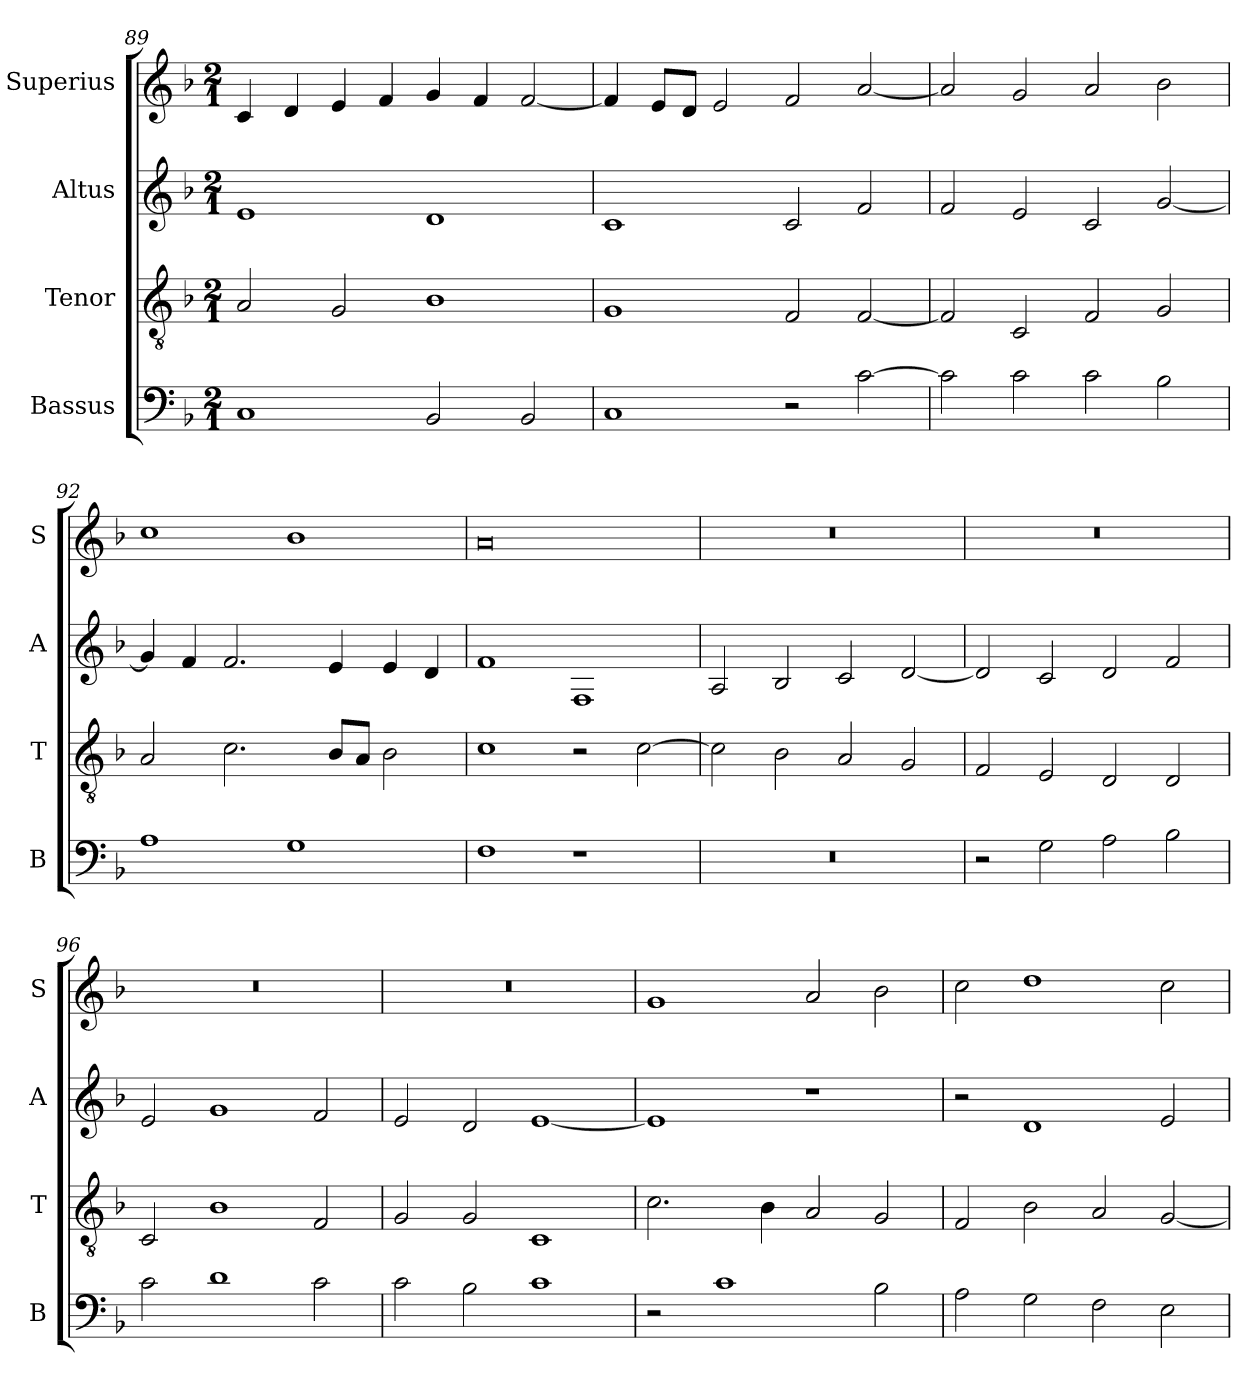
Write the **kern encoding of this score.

**kern	**kern	**kern	**kern
*part4	*part3	*part2	*part1
*staff4	*staff3	*staff2	*staff1
*I"Bassus	*I"Tenor	*I"Altus	*I"Superius
*I'B	*I'T	*I'A	*I'S
*clefF4	*clefGv2	*clefG2	*clefG2
*k[b-]	*k[b-]	*k[b-]	*k[b-]
*F:	*F:	*F:	*F:
*M2/1	*M2/1	*M2/1	*M2/1
=89	=89	=89	=89
1C	2A	1e	4c
.	.	.	4d
.	2G	.	4e
.	.	.	4f
2BB-	1B-	1d	4g
.	.	.	4f
2BB-	.	.	[2f
=90	=90	=90	=90
1C	1G	1c	4f]
.	.	.	8eL
.	.	.	8dJ
.	.	.	2e
2r	2F	2c	2f
[2c	[2F	2f	[2a
=91	=91	=91	=91
2c]	2F]	2f	2a]
2c	2C	2e	2g
2c	2F	2c	2a
2B-	2G	[2g	2b-
=92	=92	=92	=92
1A	2A	4g]	1cc
.	.	4f	.
.	2.c	2.f	.
1G	.	.	1b-
.	8B-L	4e	.
.	8AJ	.	.
.	2B-	4e	.
.	.	4d	.
=93	=93	=93	=93
1F	1c	1f	0a
1r	2r	1F	.
.	[2c	.	.
=94	=94	=94	=94
0r	2c]	2A	0r
.	2B-	2B-	.
.	2A	2c	.
.	2G	[2d	.
=95	=95	=95	=95
2r	2F	2d]	0r
2G	2E	2c	.
2A	2D	2d	.
2B-	2D	2f	.
=96	=96	=96	=96
2c	2C	2e	0r
1d	1B-	1g	.
2c	2F	2f	.
=97	=97	=97	=97
2c	2G	2e	0r
2B-	2G	2d	.
1c	1C	[1e	.
=98	=98	=98	=98
2r	2.c	1e]	1g
1c	.	.	.
.	4B-	.	.
.	2A	1r	2a
2B-	2G	.	2b-
=99	=99	=99	=99
2A	2F	2r	2cc
2G	2B-	1d	1dd
2F	2A	.	.
2E	[2G	2e	2cc
=	=	=	=
*-	*-	*-	*-
